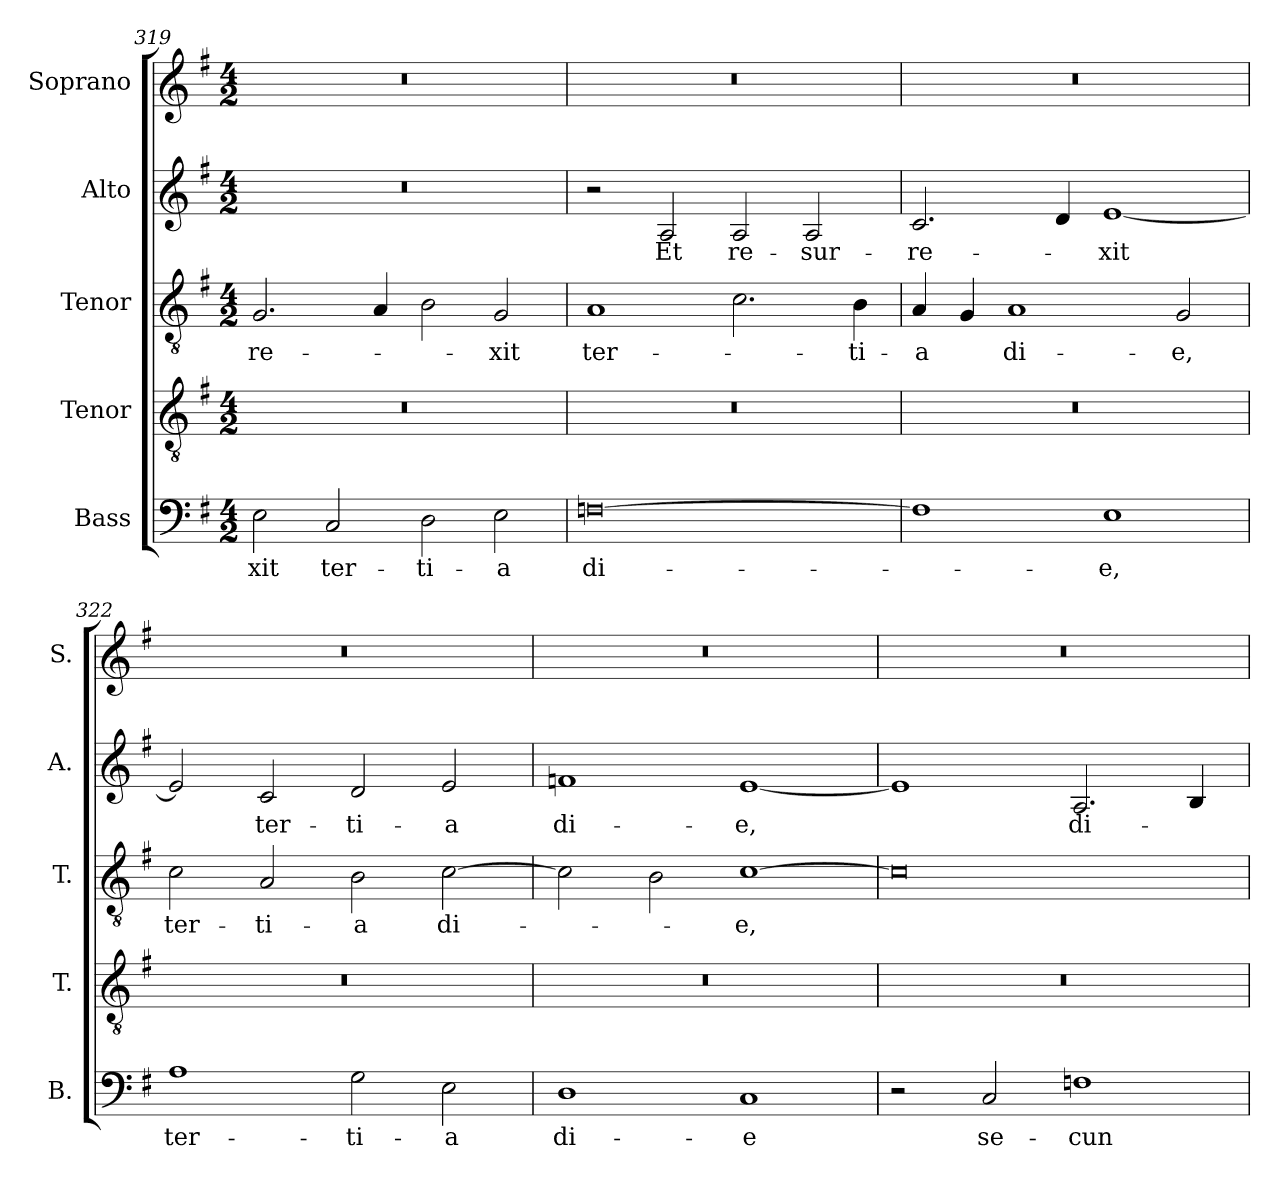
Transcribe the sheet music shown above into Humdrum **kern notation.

**kern	**text	**kern	**kern	**text	**kern	**text	**kern
*part5	*part5	*part4	*part3	*part3	*part2	*part2	*part1
*staff5	*staff5	*staff4	*staff3	*staff3	*staff2	*staff2	*staff1
*I"Bass	*	*I"Tenor	*I"Tenor	*	*I"Alto	*	*I"Soprano
*I'B.	*	*I'T.	*I'T.	*	*I'A.	*	*I'S.
!!LO:PB:g=z
*clefF4	*	*clefGv2	*clefGv2	*	*clefG2	*	*clefG2
*	*	*ITrd7c12	*ITrd7c12	*	*	*	*
*k[f#]	*	*k[f#]	*k[f#]	*	*k[f#]	*	*k[f#]
*G:	*	*G:	*G:	*	*G:	*	*G:
*M4/2	*	*M4/2	*M4/2	*	*M4/2	*	*M4/2
=319	=319	=319	=319	=319	=319	=319	=319
!	!LO:LY:b:color=#000000	!LO:N:vis=1	!	!	!	!	!
!	!	!	!	!LO:LY:b:color=#000000	!LO:N:vis=1	!	!LO:N:vis=1
2Ei\	-xit	0r	2.GGi/	-re-	0r	.	0r
!	!LO:LY:b:color=#000000	!	!	!	!	!	!
2Ci/	ter-	.	.	.	.	.	.
.	.	.	4AAi/	.	.	.	.
!	!LO:LY:b:color=#000000	!	!	!	!	!	!
2Di\	-ti-	.	2BBi\	.	.	.	.
!	!LO:LY:b:color=#000000	!	!	!	!	!	!
!	!	!	!	!LO:LY:b:color=#000000	!	!	!
2Ei\	-a	.	2GGi/	-xit	.	.	.
=320	=320	=320	=320	=320	=320	=320	=320
!	!LO:LY:b:color=#000000	!LO:N:vis=1	!	!	!	!	!
!	!	!	!	!LO:LY:b:color=#000000	!	!	!LO:N:vis=1
[0Fni	di-	0r	1AAi	ter-	2r	.	0r
!	!	!	!	!	!	!LO:LY:b:color=#000000	!
.	.	.	.	.	2Ai/	Et	.
!	!	!	!	!	!	!LO:LY:b:color=#000000	!
.	.	.	2.Ci\	.	2Ai/	re-	.
!	!	!	!	!	!	!LO:LY:b:color=#000000	!
.	.	.	.	.	2Ai/	-sur-	.
!	!	!	!	!LO:LY:b:color=#000000	!	!	!
.	.	.	4BBi\	-ti-	.	.	.
=321	=321	=321	=321	=321	=321	=321	=321
!	!	!LO:N:vis=1	!	!	!	!	!
!	!	!	!	!LO:LY:b:color=#000000	!	!	!
!	!	!	!	!	!	!LO:LY:b:color=#000000	!LO:N:vis=1
1Fi]	.	0r	4AAi/	-a	2.ci/	-re-	0r
.	.	.	4GGi/	.	.	.	.
!	!	!	!	!LO:LY:b:color=#000000	!	!	!
.	.	.	1AAi	di-	.	.	.
.	.	.	.	.	4di/	.	.
!	!LO:LY:b:color=#000000	!	!	!	!	!	!
!	!	!	!	!	!	!LO:LY:b:color=#000000	!
1Ei	-e,	.	.	.	[1ei	-xit	.
!	!	!	!	!LO:LY:b:color=#000000	!	!	!
.	.	.	2GGi/	-e,	.	.	.
=322	=322	=322	=322	=322	=322	=322	=322
!	!LO:LY:b:color=#000000	!LO:N:vis=1	!	!	!	!	!
!	!	!	!	!LO:LY:b:color=#000000	!	!	!LO:N:vis=1
1Ai	ter-	0r	2Ci\	ter-	2ei/]	.	0r
!	!	!	!	!LO:LY:b:color=#000000	!	!	!
!	!	!	!	!	!	!LO:LY:b:color=#000000	!
.	.	.	2AAi/	-ti-	2ci/	ter-	.
!	!LO:LY:b:color=#000000	!	!	!	!	!	!
!	!	!	!	!LO:LY:b:color=#000000	!	!	!
!	!	!	!	!	!	!LO:LY:b:color=#000000	!
2Gi\	-ti-	.	2BBi\	-a	2di/	-ti-	.
!	!LO:LY:b:color=#000000	!	!	!	!	!	!
!	!	!	!	!LO:LY:b:color=#000000	!	!	!
!	!	!	!	!	!	!LO:LY:b:color=#000000	!
2Ei\	-a	.	[2Ci\	di-	2ei/	-a	.
=323	=323	=323	=323	=323	=323	=323	=323
!	!LO:LY:b:color=#000000	!LO:N:vis=1	!	!	!	!	!
!	!	!	!	!	!	!LO:LY:b:color=#000000	!LO:N:vis=1
1Di	di-	0r	2Ci\]	.	1fni	di-	0r
.	.	.	2BBi\	.	.	.	.
!	!LO:LY:b:color=#000000	!	!	!	!	!	!
!	!	!	!	!LO:LY:b:color=#000000	!	!	!
!	!	!	!	!	!	!LO:LY:b:color=#000000	!
1Ci	-e	.	[1Ci	-e,	[1ei	-e,	.
=324	=324	=324	=324	=324	=324	=324	=324
!	!	!LO:N:vis=1	!	!	!	!	!LO:N:vis=1
2r	.	0r	0Ci]	.	1ei]	.	0r
!	!LO:LY:b:color=#000000	!	!	!	!	!	!
2Ci/	se-	.	.	.	.	.	.
!	!LO:LY:b:color=#000000	!	!	!	!	!	!
!	!	!	!	!	!	!LO:LY:b:color=#000000	!
1Fni	-cun-	.	.	.	2.Ai/	di-	.
.	.	.	.	.	4Bi/	.	.
=	=	=	=	=	=	=	=
*-	*-	*-	*-	*-	*-	*-	*-
